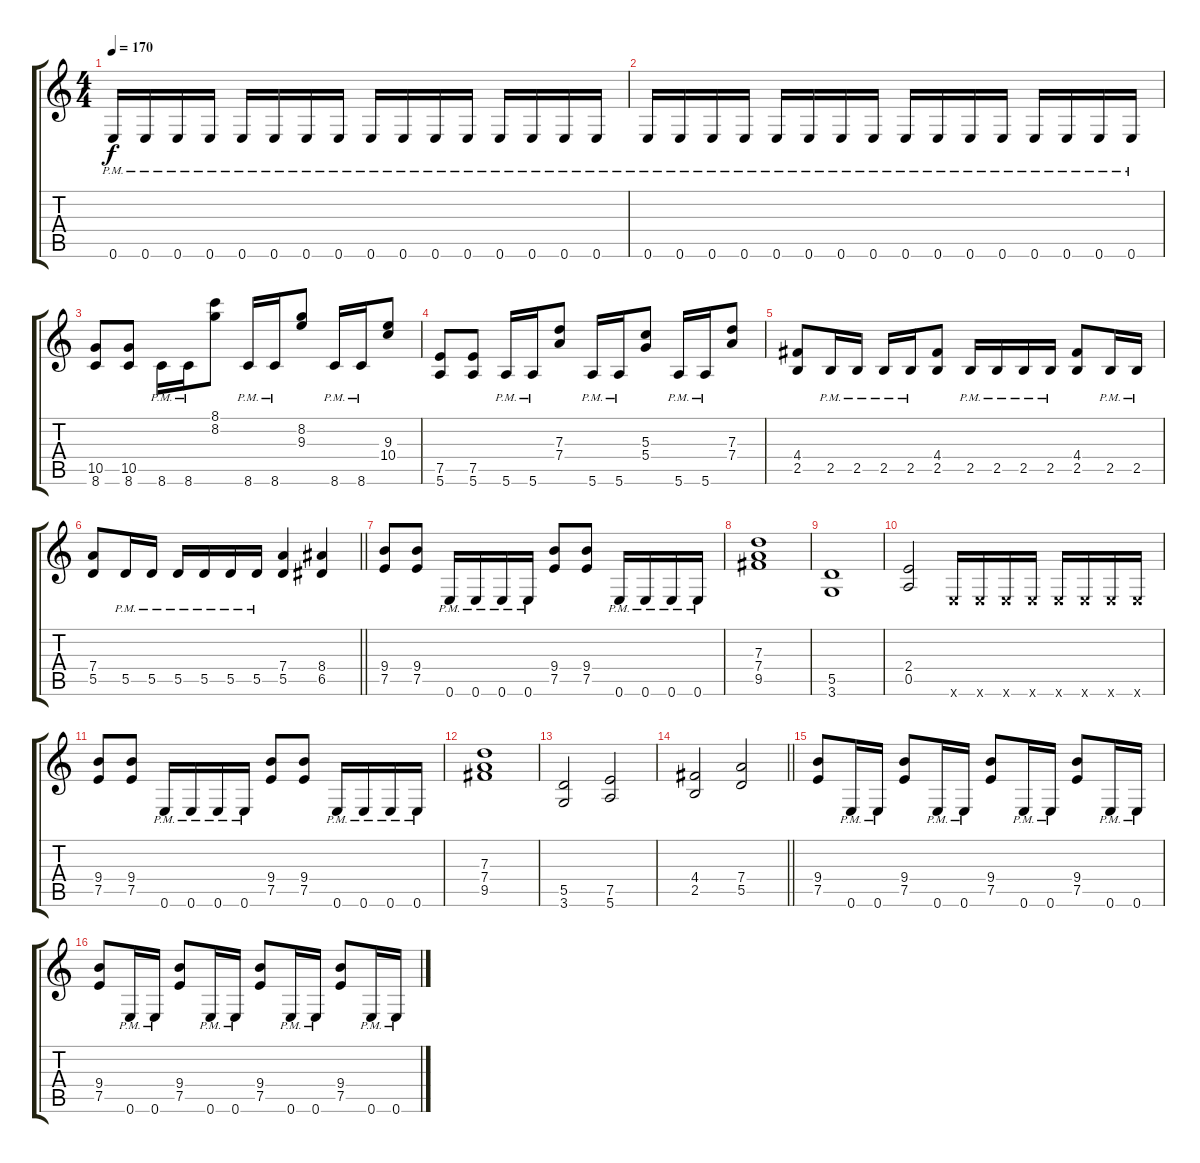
\track "" {instrument distortionguitar}
\staff {score tabs}
\tuning (E4 B3 G3 D3 A2 E2) {hide}
\ts (4 4)
\tempo 170
\clef g2
\ks c
0.6{pm}.16{dy f} 0.6{pm}.16 0.6{pm}.16 0.6{pm}.16 0.6{pm}.16 0.6{pm}.16 0.6{pm}.16 0.6{pm}.16 0.6{pm}.16 0.6{pm}.16 0.6{pm}.16 0.6{pm}.16 0.6{pm}.16 0.6{pm}.16 0.6{pm}.16 0.6{pm}.16 |
0.6{pm}.16 0.6{pm}.16 0.6{pm}.16 0.6{pm}.16 0.6{pm}.16 0.6{pm}.16 0.6{pm}.16 0.6{pm}.16 0.6{pm}.16 0.6{pm}.16 0.6{pm}.16 0.6{pm}.16 0.6{pm}.16 0.6{pm}.16 0.6{pm}.16 0.6{pm}.16 |
(10.5 8.6).8 (10.5 8.6).8 8.6{pm}.16 8.6{pm}.16 (8.1 8.2).8 8.6{pm}.16 8.6{pm}.16 (8.2 9.3).8 8.6{pm}.16 8.6{pm}.16 (9.3 10.4).8 |
(7.5 5.6).8 (7.5 5.6).8 5.6{pm}.16 5.6{pm}.16 (7.3 7.4).8 5.6{pm}.16 5.6{pm}.16 (5.3 5.4).8 5.6{pm}.16 5.6{pm}.16 (7.3 7.4).8 |
(4.4 2.5).8 2.5{pm}.16 2.5{pm}.16 2.5{pm}.16 2.5{pm}.16 (4.4 2.5).8 2.5{pm}.16 2.5{pm}.16 2.5{pm}.16 2.5{pm}.16 (4.4 2.5).8 2.5{pm}.16 2.5{pm}.16 |
\barLineRight lightlight
(7.4 5.5).8 5.5{pm}.16 5.5{pm}.16 5.5{pm}.16 5.5{pm}.16 5.5{pm}.16 5.5{pm}.16 (7.4 5.5).4 (8.4 6.5).4 |
(9.4 7.5).8 (9.4 7.5).8 0.6{pm}.16 0.6{pm}.16 0.6{pm}.16 0.6{pm}.16 (9.4 7.5).8 (9.4 7.5).8 0.6{pm}.16 0.6{pm}.16 0.6{pm}.16 0.6{pm}.16 |
(7.3 7.4 9.5).1 |
(5.5 3.6).1 |
(2.4 0.5).2 0.6{x}.16 0.6{x}.16 0.6{x}.16 0.6{x}.16 0.6{x}.16 0.6{x}.16 0.6{x}.16 0.6{x}.16 |
(9.4 7.5).8 (9.4 7.5).8 0.6{pm}.16 0.6{pm}.16 0.6{pm}.16 0.6{pm}.16 (9.4 7.5).8 (9.4 7.5).8 0.6{pm}.16 0.6{pm}.16 0.6{pm}.16 0.6{pm}.16 |
(7.3 7.4 9.5).1 |
(5.5 3.6).2 (7.5 5.6).2 |
\barLineRight lightlight
(4.4 2.5).2 (7.4 5.5).2 |
(9.4 7.5).8 0.6{pm}.16 0.6{pm}.16 (9.4 7.5).8 0.6{pm}.16 0.6{pm}.16 (9.4 7.5).8 0.6{pm}.16 0.6{pm}.16 (9.4 7.5).8 0.6{pm}.16 0.6{pm}.16 |
(9.4 7.5).8 0.6{pm}.16 0.6{pm}.16 (9.4 7.5).8 0.6{pm}.16 0.6{pm}.16 (9.4 7.5).8 0.6{pm}.16 0.6{pm}.16 (9.4 7.5).8 0.6{pm}.16 0.6{pm}.16
